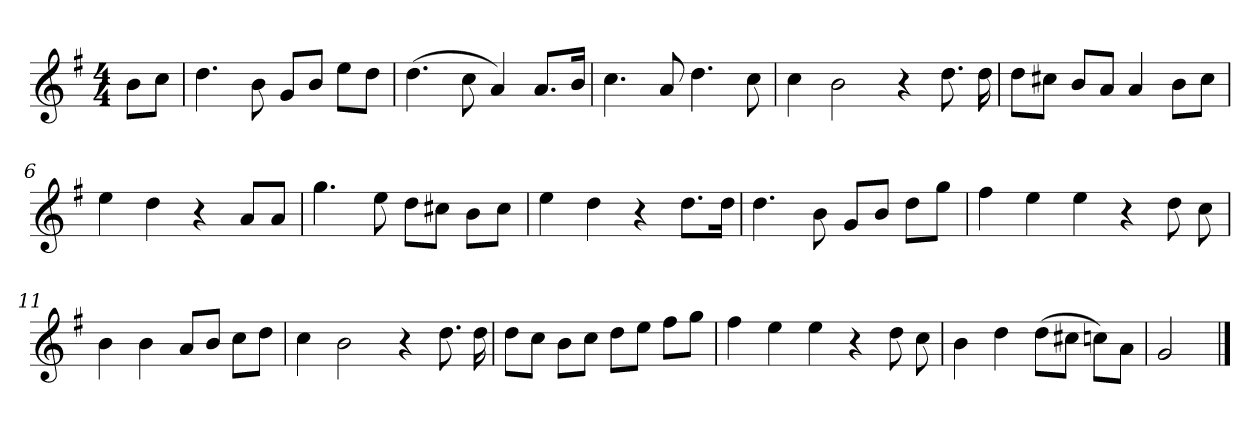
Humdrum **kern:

**kern
*part1
*staff1
*clefG2
*k[f#]
*G:
*M4/4
*MM120
=
8b\L
8cc\J
=1
4.dd
8b
8g/L
8b/J
8ee\L
8dd\J
=2
(4.dd
8cc
4a)
8.a/L
16b/Jk
=3
4.cc
8a
4.dd
8cc
=4
4cc
2b
4r
8.dd
16dd
=5
8dd\L
8cc#X\J
8b/L
8a/J
4a
8b\L
8cc#\J
=6
4ee
4dd
4r
8a/L
8a/J
=7
4.gg
8ee
8dd\L
8cc#X\J
8b\L
8cc#\J
=8
4ee
4dd
4r
8.dd\L
16dd\Jk
=9
4.dd
8b
8g/L
8b/J
8dd\L
8gg\J
=10
4ff#
4ee
4ee
4r
8dd
8cc
=11
4b
4b
8a/L
8b/J
8cc\L
8dd\J
=12
4cc
2b
4r
8.dd
16dd
=13
8dd\L
8cc\J
8b\L
8cc\J
8dd\L
8ee\J
8ff#\L
8gg\J
=14
4ff#
4ee
4ee
4r
8dd
8cc
=15
4b
4dd
(8dd\L
8cc#X\J
8ccn\L)
8a\J
=16
2g
==
*-
